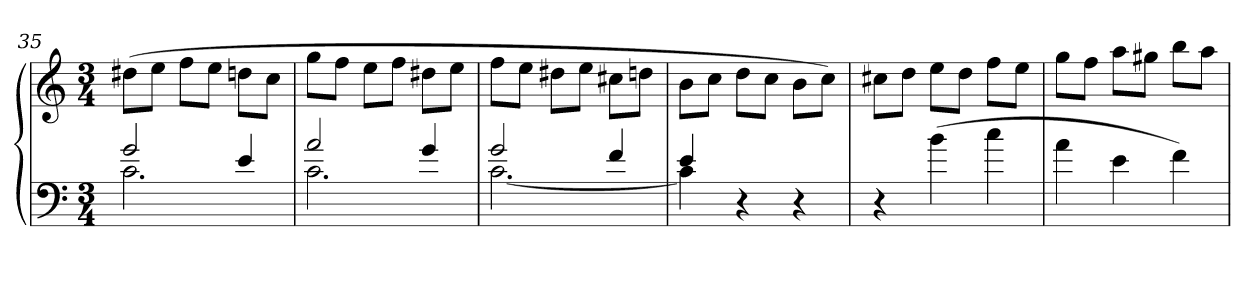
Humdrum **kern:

**kern	**kern
*part1	*part1
*staff2	*staff1
*clefF4	*clefG2
*k[]	*k[]
*M3/4	*M3/4
=35	=35
*^	*
2g	2.c	(8dd#XL
.	.	8eeJ
.	.	8ffL
.	.	8eeJ
4e	.	8ddnL
.	.	8ccJ
=36	=36	=36
2a	2.c	8ggL
.	.	8ffJ
.	.	8eeL
.	.	8ffJ
4g	.	8dd#XL
.	.	8eeJ
=37	=37	=37
2g	[2.c	8ffL
.	.	8eeJ
.	.	8dd#XL
.	.	8eeJ
4f	.	8cc#XL
.	.	8ddnJ
=38	=38	=38
4e	4c]	8bL
.	.	8ccJ
4r	2ryy	8ddL
.	.	8ccJ
4r	.	8bL
.	.	8ccJ)
*v	*v	*
=39	=39
4r	8cc#XL
.	8ddJ
(4b	8eeL
.	8ddJ
4cc	8ffL
.	8eeJ
=40	=40
4a	8ggL
.	8ffJ
4e	8aaL
.	8gg#XJ
4f)	8bbL
.	8aaJ
=	=
*-	*-
